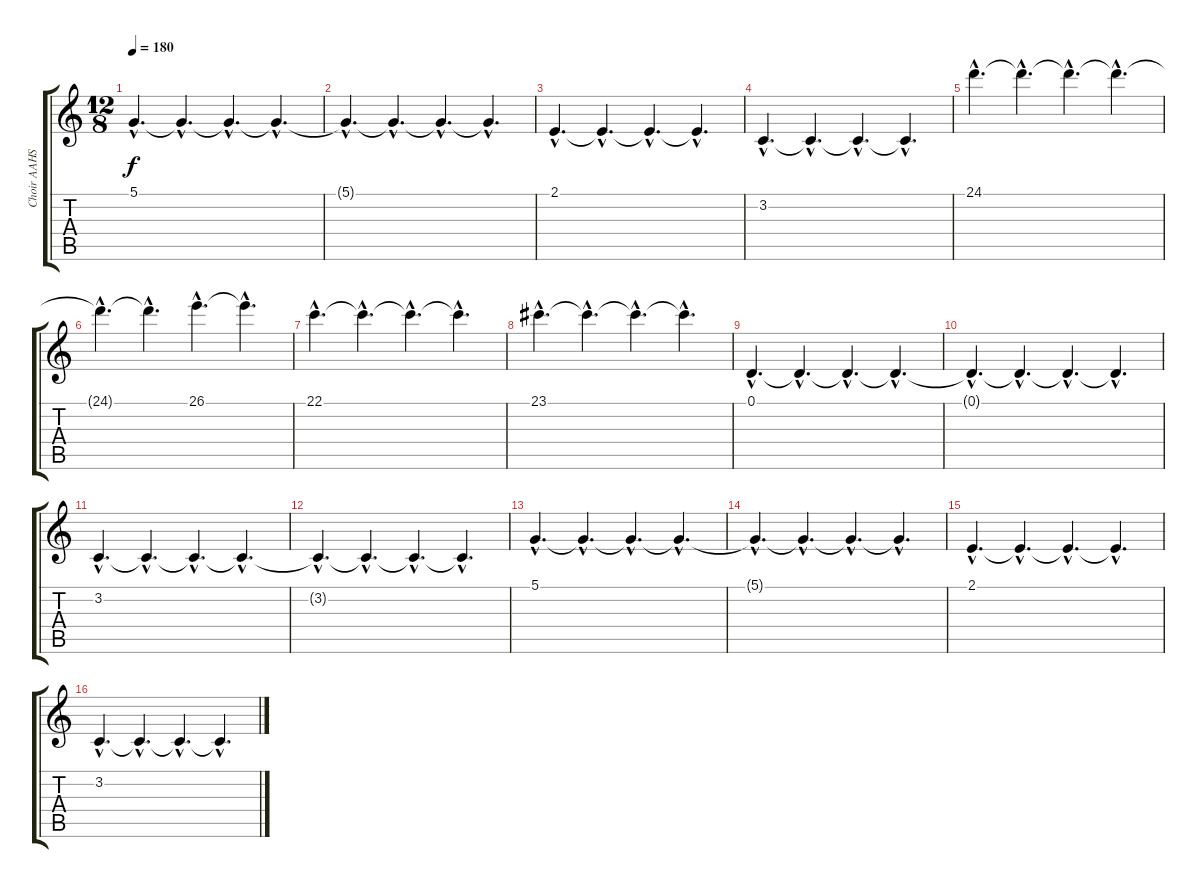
\track ("Choir AAHS" "Choir AAHS") {instrument choiraahs}
\staff {score tabs}
\tuning (D4 A3 F3 C3 G2 D2) {hide}
\ts (12 8)
\tempo 180
\clef g2
\ks c
5.1{hac}.4{d dy f} 5.1{hac t}.4{d} 5.1{hac t}.4{d} 5.1{hac t}.4{d} |
5.1{hac t}.4{d} 5.1{hac t}.4{d} 5.1{hac t}.4{d} 5.1{hac t}.4{d} |
2.1{hac}.4{d} 2.1{hac t}.4{d} 2.1{hac t}.4{d} 2.1{hac t}.4{d} |
3.2{hac}.4{d} 3.2{hac t}.4{d} 3.2{hac t}.4{d} 3.2{hac t}.4{d} |
24.1{hac}.4{d} 24.1{hac t}.4{d} 24.1{hac t}.4{d} 24.1{hac t}.4{d} |
24.1{hac t}.4{d} 24.1{hac t}.4{d} 26.1{hac}.4{d} 26.1{hac t}.4{d} |
22.1{hac}.4{d} 22.1{hac t}.4{d} 22.1{hac t}.4{d} 22.1{hac t}.4{d} |
23.1{hac}.4{d} 23.1{hac t}.4{d} 23.1{hac t}.4{d} 23.1{hac t}.4{d} |
0.1{hac}.4{d} 0.1{hac t}.4{d} 0.1{hac t}.4{d} 0.1{hac t}.4{d} |
0.1{hac t}.4{d} 0.1{hac t}.4{d} 0.1{hac t}.4{d} 0.1{hac t}.4{d} |
3.2{hac}.4{d} 3.2{hac t}.4{d} 3.2{hac t}.4{d} 3.2{hac t}.4{d} |
3.2{hac t}.4{d} 3.2{hac t}.4{d} 3.2{hac t}.4{d} 3.2{hac t}.4{d} |
5.1{hac}.4{d} 5.1{hac t}.4{d} 5.1{hac t}.4{d} 5.1{hac t}.4{d} |
5.1{hac t}.4{d} 5.1{hac t}.4{d} 5.1{hac t}.4{d} 5.1{hac t}.4{d} |
2.1{hac}.4{d} 2.1{hac t}.4{d} 2.1{hac t}.4{d} 2.1{hac t}.4{d} |
3.2{hac}.4{d} 3.2{hac t}.4{d} 3.2{hac t}.4{d} 3.2{hac t}.4{d}
